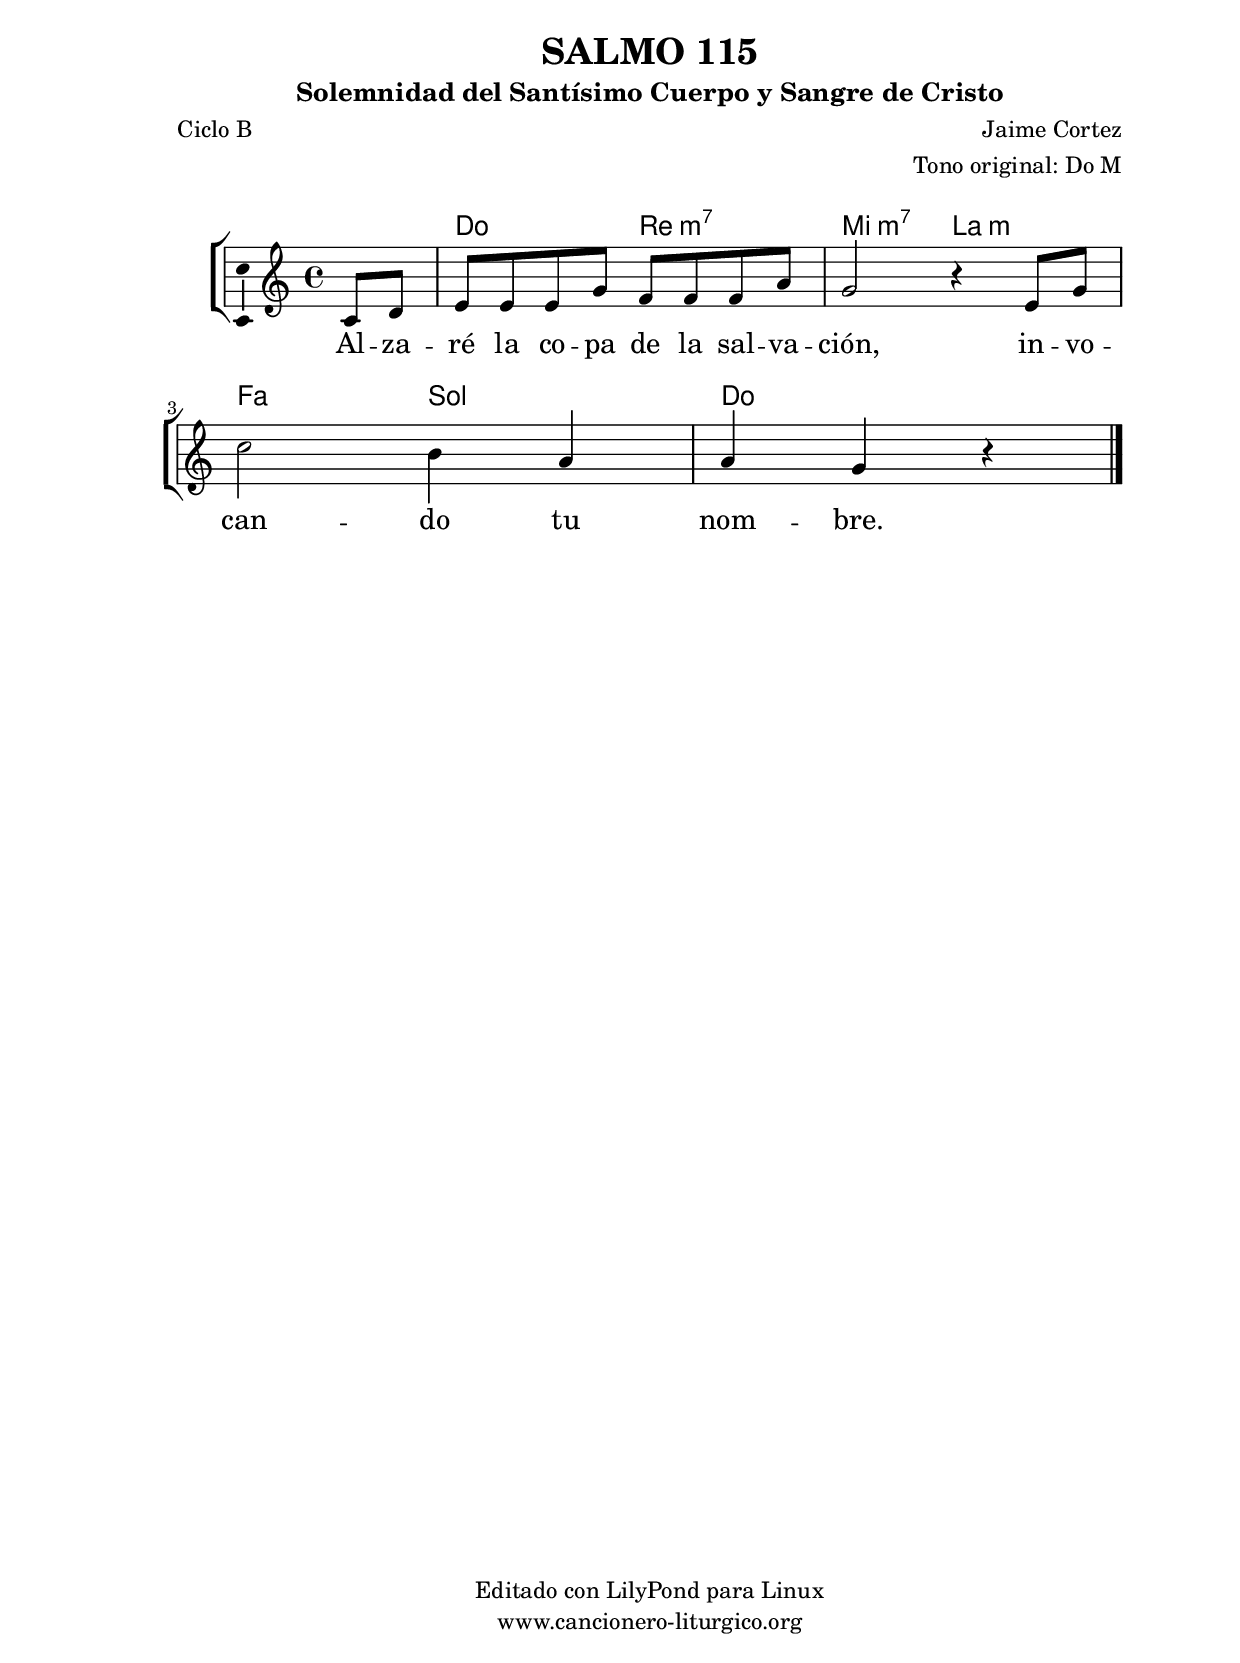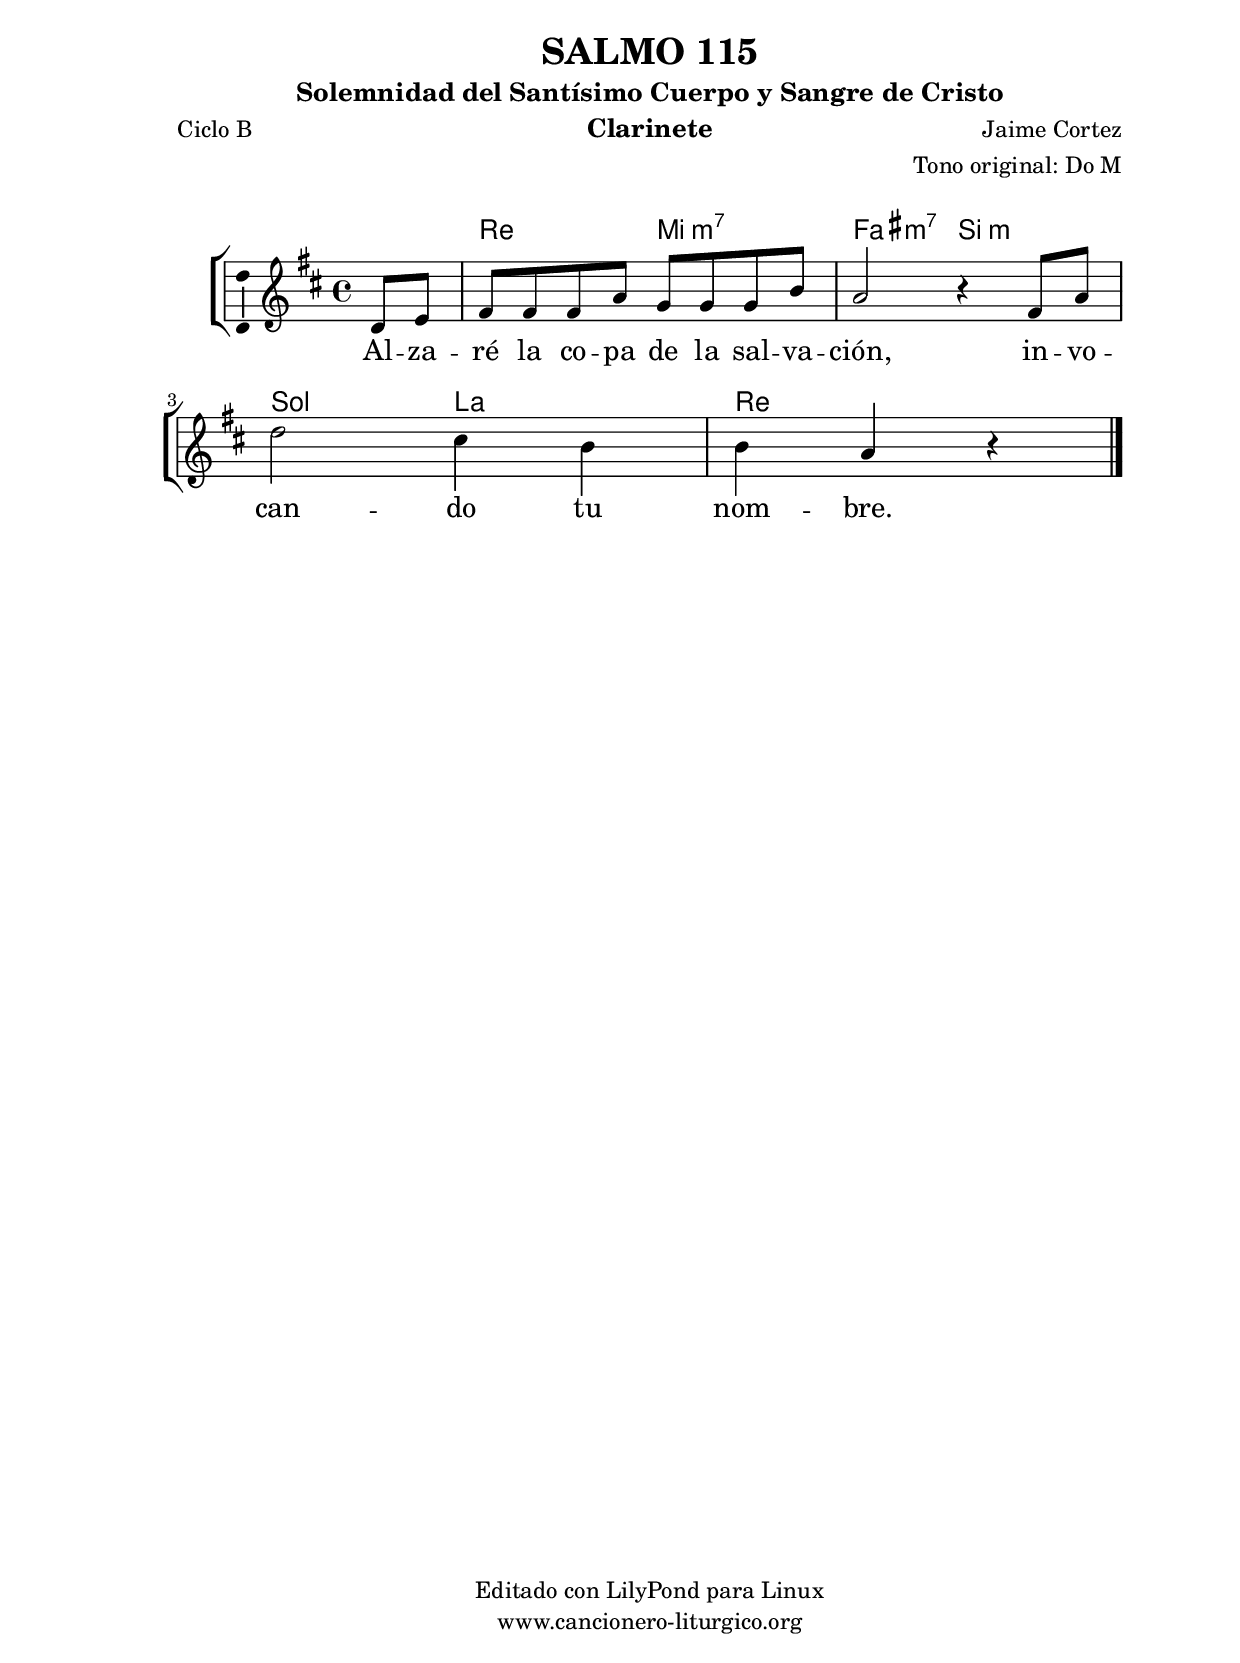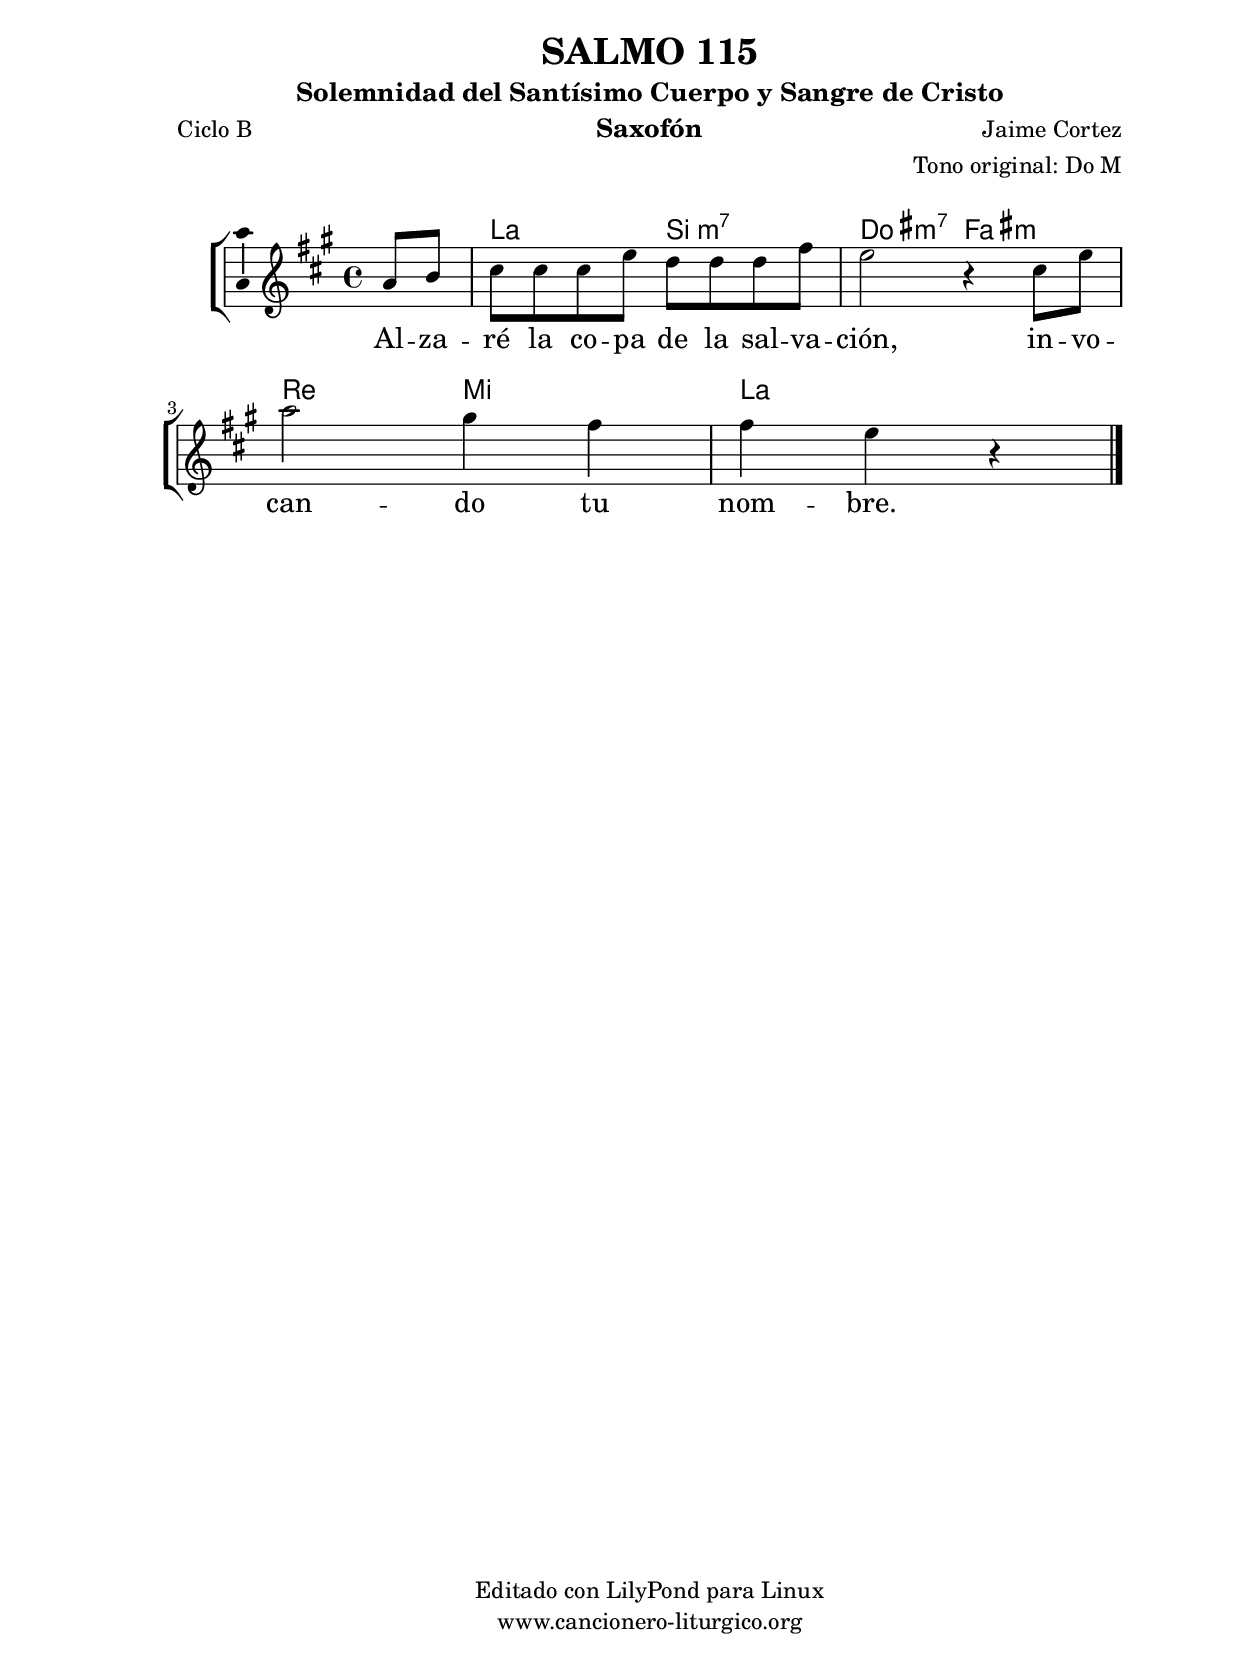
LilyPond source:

%
%para convertir .midi en .wav:
%timidity filename.midi -Ow -o finename.wav
%
%
%Para convertir de .wav a .mp3:
%lame -h -m j filename.wav
%
%
%para escuchar el midi:
%timidity nombrefichero.midi
%


%versión de lilypond para la que se ha escrito esta partitura:
\version "2.16.0"

	%Tamaño papel
	#(set-default-paper-size "a4")
	%Tamaño partitura
	#(set-global-staff-size 20)
	%No responde al pulsar sobre una nota
	#(ly:set-option 'point-and-click #f)

%parámetros del encabezamiento:
\header {
	title = "SALMO 115"
	subtitle = "Solemnidad del Santísimo Cuerpo y Sangre de Cristo"
	composer = "Jaime Cortez"
	poet = "Ciclo B"
	meter = ""
	arranger = "Tono original: Do M"
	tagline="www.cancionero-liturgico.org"
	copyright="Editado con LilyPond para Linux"
	}

%parámetros asociados al papel:
\paper  {
	oddHeaderMarkup = \markup {\fill-line { \on-the-fly #not-first-page \fromproperty #'header:title \on-the-fly #not-first-page \fromproperty #'header:composer }}
	evenHeaderMarkup = \markup {\fill-line { \fromproperty #'header:composer \fromproperty #'header:title }}
	#(set-paper-size "a4")
	print-page-number = ##f
	first-page-number = 1
	print-first-page-number = ##f
%	head-separation = 3.0 \cm
	top-margin = 2.0 \cm
	bottom-margin = 0.5\cm
%%%	bottom-margin = -1.0\cm
	left-margin = 3.0 \cm
	line-width = 16.0 \cm 
	indent = 8\mm
	interscoreline = 2.\mm
	between-system-space = 15\mm
%	para que las partituras no llenen la hoja:
	ragged-bottom = ##t
%	idem para la última hoja:
	ragged-last-bottom = ##f
%	para que las partituras llenen el ancho del papel:
	ragged-last = ##f
	after-title-space = 2.5 \cm
%page-count=1
system-count=2

	%Flexible Vertical Spacing
%	markup-markup-spacing =
%	#'((basic-distance . 15) (minimum-distance . 15) (padding . 3))
	markup-system-spacing =
	#'((basic-distance . 15) (minimum-distance . 15) (padding . 3))
	system-system-spacing =
	#'((basic-distance . 15) (minimum-distance . 15) (padding . 3))
	score-system-spacing =
	#'((basic-distance . 15) (minimum-distance . 15) (padding . 5))
%	top-system-spacing = % header
%	#'((basic-distance . 8) (minimum-distance . 0) (padding . 3))
%	top-markup-spacing =
%	#'((basic-distance . 20) (minimum-distance . 20) (padding . 3))
	last-bottom-spacing = % footer
	#'((basic-distance . 5) (minimum-distance . 5) (padding . 3))
%	score-markup-spacing =
%	#'((basic-distance . 16) (minimum-distance . 13) (padding . 3))

	}


%parámetros que afectan a toda la partitura:
global =  {
	%clave de sol (G):
	\clef G
	%armadura:
%	\transpose e ees
	\key c \major
	\tempo 4=84
	\set Score.tempoHideNote = ##t
	}


acordes = {
	\italianChords
	\chordmode {
%	\transpose e ees
{

s4
c2 d:m7 e:m7 a:m f g c
s4

	}
	}
}


melodia = 
%	\transpose e ees
{
	\relative c'{

\time 4/4
\partial4
c8 d
e8 e e g f f f a
g2 r4 e8 g
c2 b4 a
a4 g r4

	\bar "|."
	}
	}


texto = \lyricmode {
Al -- za -- ré la co -- pa de la sal -- va -- ción,
in -- vo -- can -- do tu nom -- bre.
	}


acordesStaff = \context ChordNames = acordesStaff <<
	\set chordChanges = ##t
	\acordes
	>>


vozStaff = \context Voice = vozStaff
\with {\consists "Ambitus_engraver"}
<<
%	\set Staff.instrumentName = ""
%	\set Staff.shortInstrumentName = ""
%	\set Staff.midiInstrument = #"clarinet"
%	\set Staff.midiInstrument = #"cello"
%	\set Staff.midiInstrument = #"flute"
	\set Staff.midiInstrument = #"electric guitar (jazz)"
%	\set Staff.midiInstrument = #"english horn"
%	\set Staff.midiInstrument = #"violin"
%	\set Staff.midiInstrument = #"glockenspiel"
	\set Staff.midiMinimumVolume = #0.7
	\set Staff.midiMaximumVolume = #0.9
	\global
	\melodia
	>>


textoStaff = \context Lyrics = textoStaff <<
	\lyricsto vozStaff \texto
	>>

\book {
	\score {
		\context ChoirStaff {
			\override StaffGroup.SystemStartBracket #'collapse-height = #1
			\override Score.SystemStartBar #'collapse-height = #1
			<<
			\acordesStaff
			\vozStaff
			\textoStaff
			>>
			}
		\layout {
	    		\context {
				\Lyrics
				\override LyricText #'font-size = #2
				}
	   		 \context {
				\Score
				%fontSize = #3
				\override StaffSymbol #'staff-space = #(magstep +3)
				%\override Beam #'thickness = #0.55
				%\override SpacingSpanner #'spacing-increment = #1.0
				%\override Slur #'height-limit = #1.5
				}
			}
		}
	\score {
		\unfoldRepeats
		\context ChoirStaff {
			<<
			\acordesStaff
			\vozStaff
			>>
			}
		\midi {
	  		\context {
	  			\Score
				tempoWholesPerMinute = #(ly:make-moment 70 4)
				}
			}
		}
	}

%Partitura para clarinete
#(define output-suffix "C")
\book {
	\header{
		instrument = "Clarinete"
		}
	\score {
		\context ChoirStaff {
			\override StaffGroup.SystemStartBracket #'collapse-height = #1
			\override Score.SystemStartBar #'collapse-height = #1
\transpose c d
			<<
			\acordesStaff
			\vozStaff
			\textoStaff
			>>
			}
		\layout {
	    		\context {
				\Lyrics
				\override LyricText #'font-size = #2
				}
	   		 \context {
				\Score
				%fontSize = #3
				\override StaffSymbol #'staff-space = #(magstep +3)
				%\override Beam #'thickness = #0.55
				%\override SpacingSpanner #'spacing-increment = #1.0
				%\override Slur #'height-limit = #1.5
				}
			}
		}
	}

%Partitura para saxofón
#(define output-suffix "S")
\book {
	\header{
		instrument = "Saxofón"
		}
	\score {
		\context ChoirStaff {
			\override StaffGroup.SystemStartBracket #'collapse-height = #1
			\override Score.SystemStartBar #'collapse-height = #1
\transpose c a
			<<
			\acordesStaff
			\vozStaff
			\textoStaff
			>>
			}
		\layout {
	    		\context {
				\Lyrics
				\override LyricText #'font-size = #2
				}
	   		 \context {
				\Score
				%fontSize = #3
				\override StaffSymbol #'staff-space = #(magstep +3)
				%\override Beam #'thickness = #0.55
				%\override SpacingSpanner #'spacing-increment = #1.0
				%\override Slur #'height-limit = #1.5
				}
			}
		}
	}

